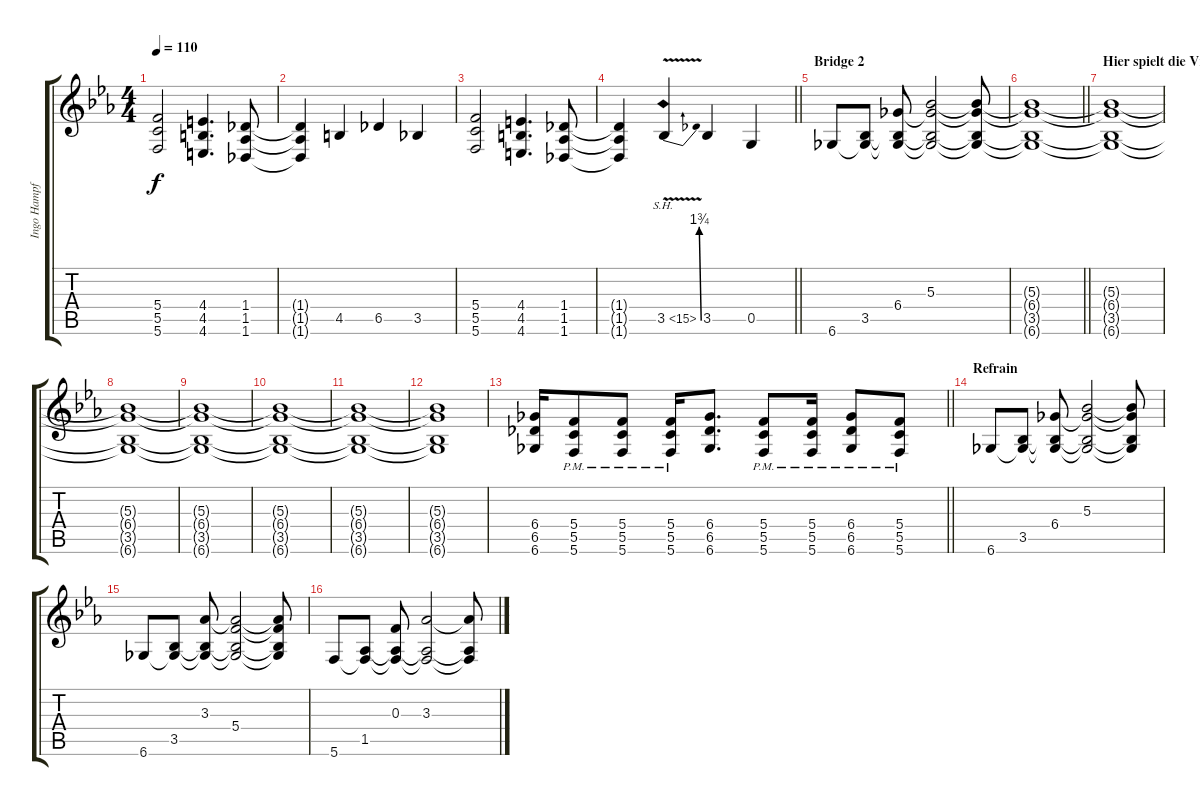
\track ("Ingo Hampf" "Ingo Hampf") {instrument overdrivenguitar}
\staff {score tabs}
\tuning (D4 A3 F3 C3 G2 C2) {hide}
\ts (4 4)
\tempo 110
\clef g2
\ks cminor
(5.4 5.5 5.6).2{dy f} (4.4 4.5 4.6).4{d} (1.4 1.5 1.6).8 |
(1.4{t} 1.5{t} 1.6{t}).4 4.5.4 6.5.4 3.5.4 |
(5.4 5.5 5.6).2 (4.4 4.5 4.6).4{d} (1.4 1.5 1.6).8 |
\barLineRight lightlight
(1.4{t} 1.5{t} 1.6{t}).4 3.5{be (bend 0 0 60 7) sh 12 v}.4 3.5.4 0.5.4 |
\section ("" "Bridge 2")
6.6.8 (3.5 6.6{t}).8 (6.4 3.5{t} 6.6{t}).8 (5.3 6.4{t} 3.5{t} 6.6{t}).2 (5.3{t} 6.4{t} 3.5{t} 6.6{t}).8{volume 0} |
\barLineRight lightlight
(5.3{t} 6.4{t} 3.5{t} 6.6{t}).1 |
\section ("" "Hier spielt die Violine ne Hintergrundmelodie!!!")
(5.3{t} 6.4{t} 3.5{t} 6.6{t}).1 |
(5.3{t} 6.4{t} 3.5{t} 6.6{t}).1 |
(5.3{t} 6.4{t} 3.5{t} 6.6{t}).1 |
(5.3{t} 6.4{t} 3.5{t} 6.6{t}).1 |
(5.3{t} 6.4{t} 3.5{t} 6.6{t}).1 |
(5.3{t} 6.4{t} 3.5{t} 6.6{t}).1 |
\barLineRight lightlight
(6.4 6.5 6.6).16{volume 15} (5.4{pm} 5.5{pm} 5.6{pm}).8 (5.4{pm} 5.5{pm} 5.6{pm}).8 (5.4{pm} 5.5{pm} 5.6{pm}).16 (6.4 6.5 6.6).8{d} (5.4{pm} 5.5{pm} 5.6{pm}).8 (5.4{pm} 5.5{pm} 5.6{pm}).16 (6.4{pm} 6.5{pm} 6.6{pm}).8 (5.4{pm} 5.5{pm} 5.6{pm}).8 |
\section ("" "Refrain")
6.6.8 (3.5 6.6{t}).8 (6.4 3.5{t} 6.6{t}).8 (5.3 6.4{t} 3.5{t} 6.6{t}).2 (5.3{t} 6.4{t} 3.5{t} 6.6{t}).8 |
6.6.8 (3.5 6.6{t}).8 (3.3 3.5{t} 6.6{t}).8 (3.3{t} 5.4 3.5{t} 6.6{t}).2 (3.3{t} 5.4{t} 3.5{t} 6.6{t}).8 |
5.6.8 (1.5 5.6{t}).8 (0.3 1.5{t} 5.6{t}).8 (3.3 1.5{t} 5.6{t}).2 (3.3{t} 1.5{t} 5.6{t}).8
